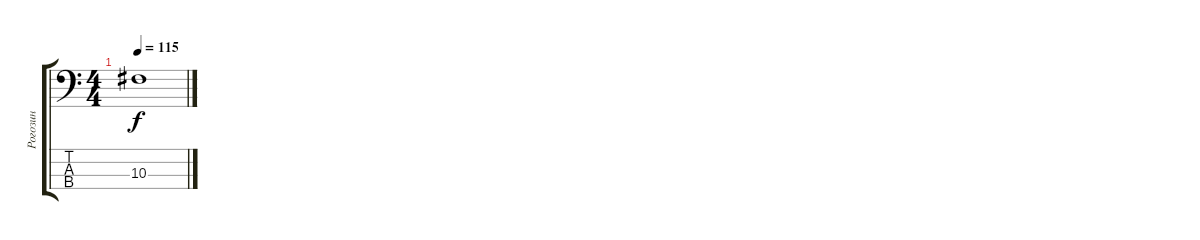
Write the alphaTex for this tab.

\track ("Рогозин" "Рогозин") {instrument electricbasspick}
\staff {score tabs}
\tuning (Gb2 Db2 Ab1 Eb1) {hide}
\ts (4 4)
\tempo 115
\clef f4
\ks c
10.3.1{dy f}
